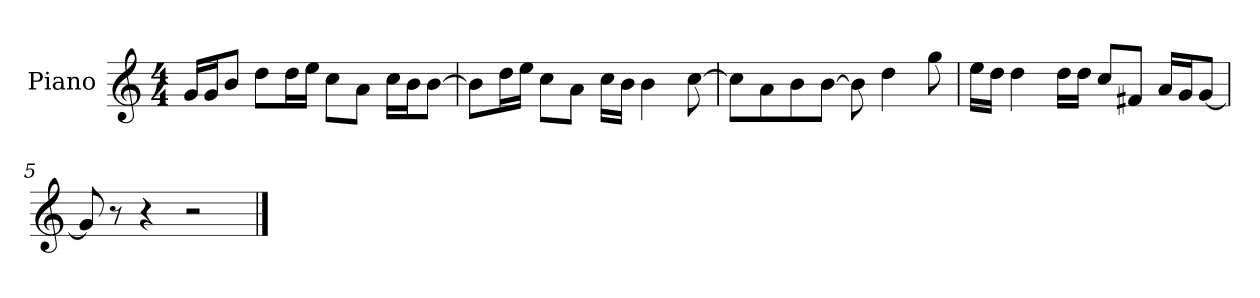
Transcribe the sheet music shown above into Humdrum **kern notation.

**kern
*part1
*staff1
*I"Piano
*I'P-no
*clefG2
*k[]
*M4/4
*MM90
=1
16g/LL
16g/J
8b/J
8dd\L
16dd\L
16ee\JJ
8cc\L
8a\J
16cc\LL
16b\J
[8b\J
=2
8b\L]
16dd\L
16ee\JJ
8cc\L
8a\J
16cc\LL
16b\JJ
4b\
[8cc\
=3
8cc\L]
8a\
8b\
[8b\J
8b\]
4dd\
8gg\
=4
16ee\LL
16dd\JJ
4dd\
16dd\LL
16dd\JJ
8cc/L
8f#X/J
16a/LL
16g/J
[8g/J
!!LO:LB:g=z
=5
8g/]
8r
4r
2r
==
*-
